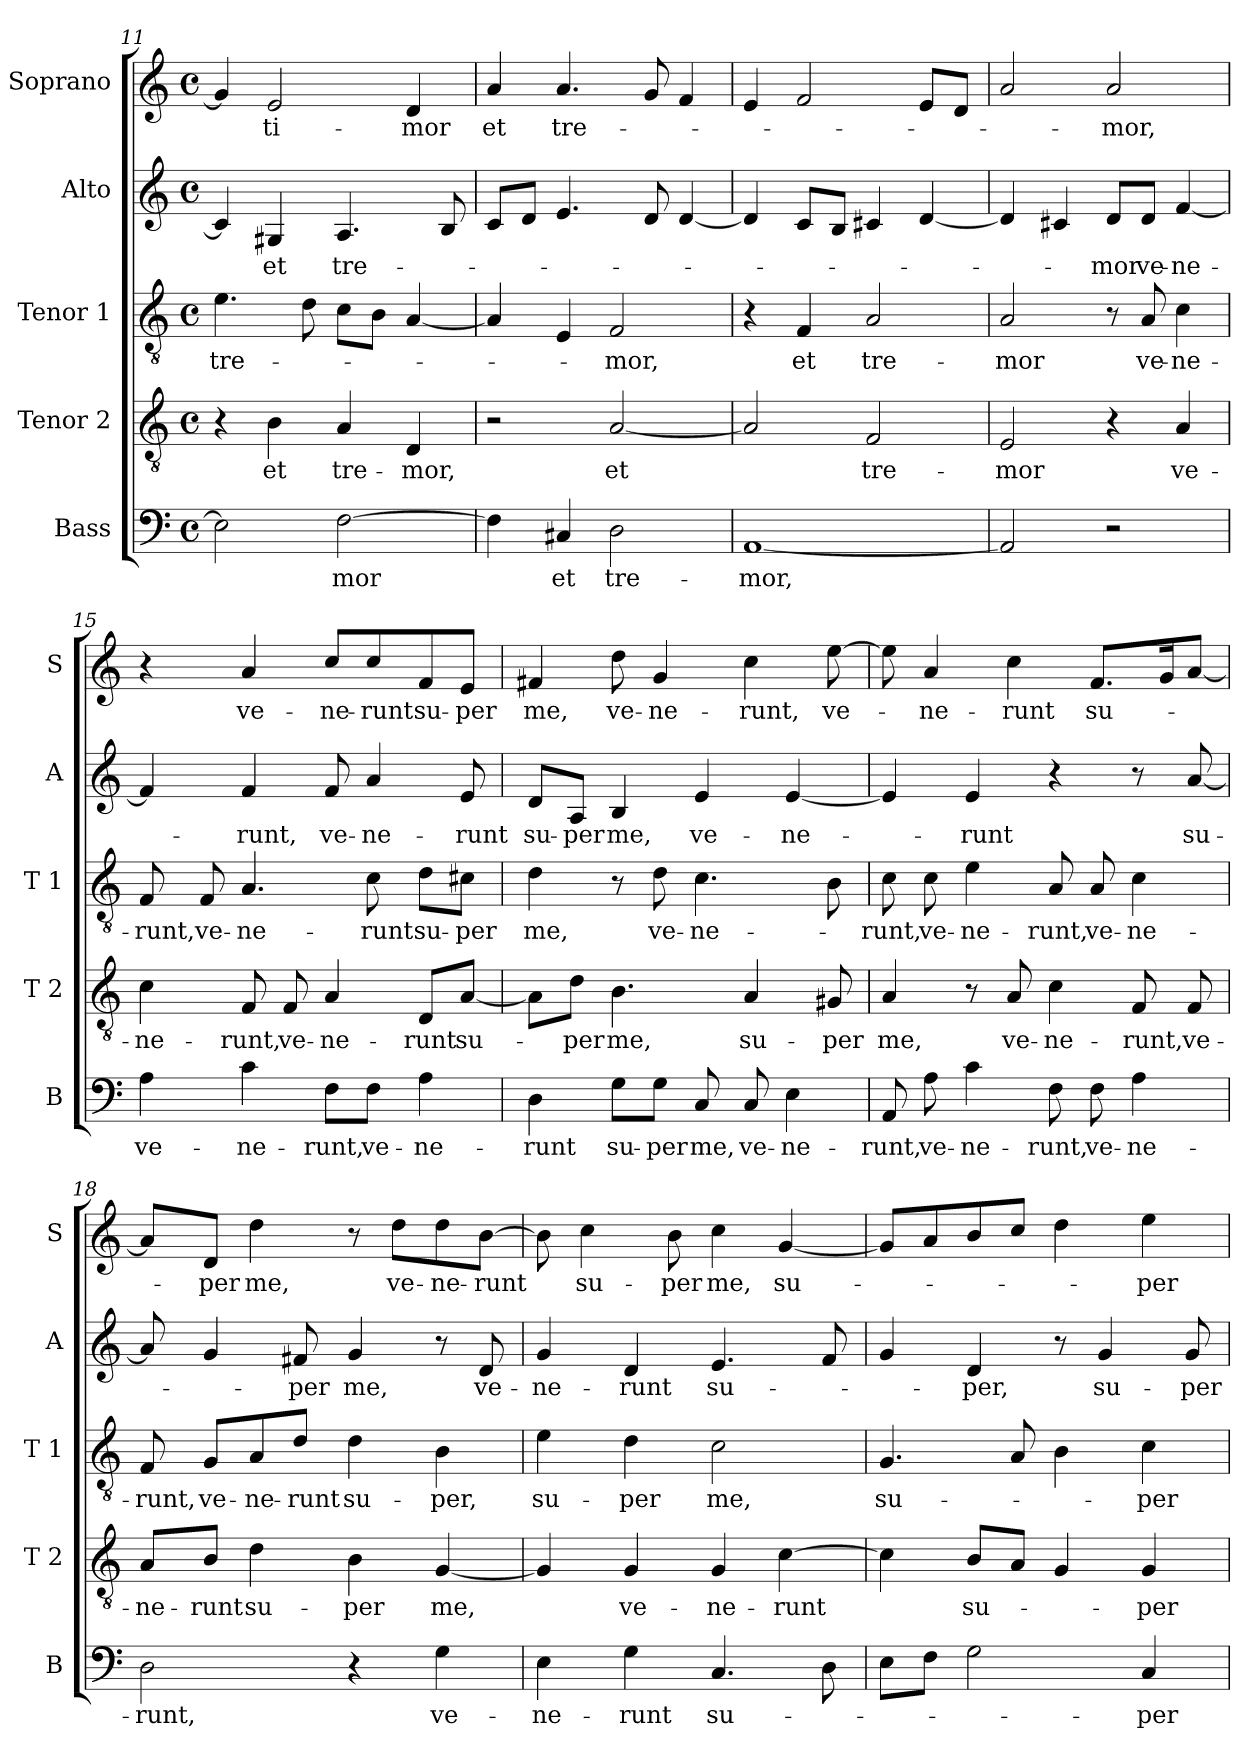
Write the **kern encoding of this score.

**kern	**text	**kern	**text	**kern	**text	**kern	**text	**kern	**text
*part5	*part5	*part4	*part4	*part3	*part3	*part2	*part2	*part1	*part1
*staff5	*staff5	*staff4	*staff4	*staff3	*staff3	*staff2	*staff2	*staff1	*staff1
*I"Bass	*	*I"Tenor 2	*	*I"Tenor 1	*	*I"Alto	*	*I"Soprano	*
*I'B	*	*I'T 2	*	*I'T 1	*	*I'A	*	*I'S	*
!!LO:PB:g=z
*clefF4	*	*clefGv2	*	*clefGv2	*	*clefG2	*	*clefG2	*
*k[]	*	*k[]	*	*k[]	*	*k[]	*	*k[]	*
*C:	*	*C:	*	*C:	*	*C:	*	*C:	*
*M4/4	*	*M4/4	*	*M4/4	*	*M4/4	*	*M4/4	*
*met(c)	*	*met(c)	*	*met(c)	*	*met(c)	*	*met(c)	*
=11	=11	=11	=11	=11	=11	=11	=11	=11	=11
2E\]	.	4r	.	4.e\	tre-	4c/]	.	4g/]	.
.	.	4B\	et	.	.	4G#X/	et	2e/	ti-
.	.	.	.	8d\	.	.	.	.	.
[2F\	-mor	4A/	tre-	8c\L	.	4.A/	tre-	.	.
.	.	.	.	8B\J	.	.	.	.	.
.	.	4D/	-mor,	[4A/	.	.	.	4d/	-mor
.	.	.	.	.	.	8B/	.	.	.
=12	=12	=12	=12	=12	=12	=12	=12	=12	=12
4F\]	.	2r	.	4A/]	.	8c/L	.	4a/	et
.	.	.	.	.	.	8d/J	.	.	.
4C#X/	et	.	.	4E/	.	4.e/	.	4.a/	tre-
2D\	tre-	[2A/	et	2F/	-mor,	.	.	.	.
.	.	.	.	.	.	8d/	.	8g/	.
.	.	.	.	.	.	[4d/	.	4f/	.
=13	=13	=13	=13	=13	=13	=13	=13	=13	=13
[1AA	-mor,	2A/]	.	4r	.	4d/]	.	4e/	.
.	.	.	.	4F/	et	8c/L	.	2f/	.
.	.	.	.	.	.	8B/J	.	.	.
.	.	2F/	tre-	2A/	tre-	4c#X/	.	.	.
.	.	.	.	.	.	[4d/	.	8e/L	.
.	.	.	.	.	.	.	.	8d/J	.
=14	=14	=14	=14	=14	=14	=14	=14	=14	=14
2AA/]	.	2E/	-mor	2A/	-mor	4d/]	.	2a/	.
.	.	.	.	.	.	4c#X/	.	.	.
2r	.	4r	.	8r	.	8d/L	-mor	2a/	-mor,
.	.	.	.	8A/	ve-	8d/J	ve-	.	.
.	.	4A/	ve-	4c\	-ne-	[4f/	-ne-	.	.
!!LO:LB:g=z
=15	=15	=15	=15	=15	=15	=15	=15	=15	=15
4A\	ve-	4c\	-ne-	8F/	-runt,	4f/]	.	4r	.
.	.	.	.	8F/	ve-	.	.	.	.
4c\	-ne-	8F/	-runt,	4.A/	-ne-	4f/	-runt,	4a/	ve-
.	.	8F/	ve-	.	.	.	.	.	.
8F\L	-runt,	4A/	-ne-	.	.	8f/	ve-	8cc/L	-ne-
8F\J	ve-	.	.	8c\	-runt	4a/	-ne-	8cc/	-runt
4A\	-ne-	8D/L	-runt	8d\L	su-	.	.	8f/	su-
.	.	[8A/J	su-	8c#X\J	-per	8e/	-runt	8e/J	-per
=16	=16	=16	=16	=16	=16	=16	=16	=16	=16
4D\	-runt	8A\L]	.	4d\	me,	8d/L	su-	4f#X/	me,
.	.	8d\J	-per	.	.	8A/J	-per	.	.
8G\L	su-	4.B\	me,	8r	.	4B/	me,	8dd\	ve-
8G\J	-per	.	.	8d\	ve-	.	.	4g/	-ne-
8C/	me,	.	.	4.c\	-ne-	4e/	ve-	.	.
8C/	ve-	4A/	su-	.	.	.	.	4cc\	-runt,
4E\	-ne-	.	.	.	.	[4e/	-ne-	.	.
.	.	8G#X/	-per	8B\	.	.	.	[8ee\	ve-
=17	=17	=17	=17	=17	=17	=17	=17	=17	=17
8AA/	-runt,	4A/	me,	8c\	-runt,	4e/]	.	8ee\]	.
8A\	ve-	.	.	8c\	ve-	.	.	4a/	-ne-
4c\	-ne-	8r	.	4e\	-ne-	4e/	-runt	.	.
.	.	8A/	ve-	.	.	.	.	4cc\	-runt
8F\	-runt,	4c\	-ne-	8A/	-runt,	4r	.	.	.
8F\	ve-	.	.	8A/	ve-	.	.	8.f/L	su-
4A\	-ne-	8F/	-runt,	4c\	-ne-	8r	.	.	.
.	.	.	.	.	.	.	.	16g/k	.
.	.	8F/	ve-	.	.	[8a/	su-	[8a/J	.
!!LO:PB:g=z
=18	=18	=18	=18	=18	=18	=18	=18	=18	=18
2D\	-runt,	8A/L	-ne-	8F/	-runt,	8a/]	.	8a/L]	.
.	.	8B/J	-runt	8G/L	ve-	4g/	.	8d/J	-per
.	.	4d\	su-	8A/	-ne-	.	.	4dd\	me,
.	.	.	.	8d/J	-runt	8f#X/	-per	.	.
4r	.	4B\	-per	4d\	su-	4g/	me,	8r	.
.	.	.	.	.	.	.	.	8dd\L	ve-
4G\	ve-	[4G/	me,	4B\	-per,	8r	.	8dd\	-ne-
.	.	.	.	.	.	8d/	ve-	[8b\J	-runt
=19	=19	=19	=19	=19	=19	=19	=19	=19	=19
4E\	-ne-	4G/]	.	4e\	su-	4g/	-ne-	8b\]	.
.	.	.	.	.	.	.	.	4cc\	su-
4G\	-runt	4G/	ve-	4d\	-per	4d/	-runt	.	.
.	.	.	.	.	.	.	.	8b\	-per
4.C/	su-	4G/	-ne-	2c\	me,	4.e/	su-	4cc\	me,
.	.	[4c\	-runt	.	.	.	.	[4g/	su-
8D\	.	.	.	.	.	8f/	.	.	.
=20	=20	=20	=20	=20	=20	=20	=20	=20	=20
8E\L	.	4c\]	.	4.G/	su-	4g/	.	8g/L]	.
8F\J	.	.	.	.	.	.	.	8a/	.
2G\	.	8B/L	su-	.	.	4d/	-per,	8b/	.
.	.	8A/J	.	8A/	.	.	.	8cc/J	.
.	.	4G/	.	4B\	.	8r	.	4dd\	.
.	.	.	.	.	.	4g/	su-	.	.
4C/	-per	4G/	-per	4c\	-per	.	.	4ee\	-per
.	.	.	.	.	.	8g/	-per	.	.
=	=	=	=	=	=	=	=	=	=
*-	*-	*-	*-	*-	*-	*-	*-	*-	*-
